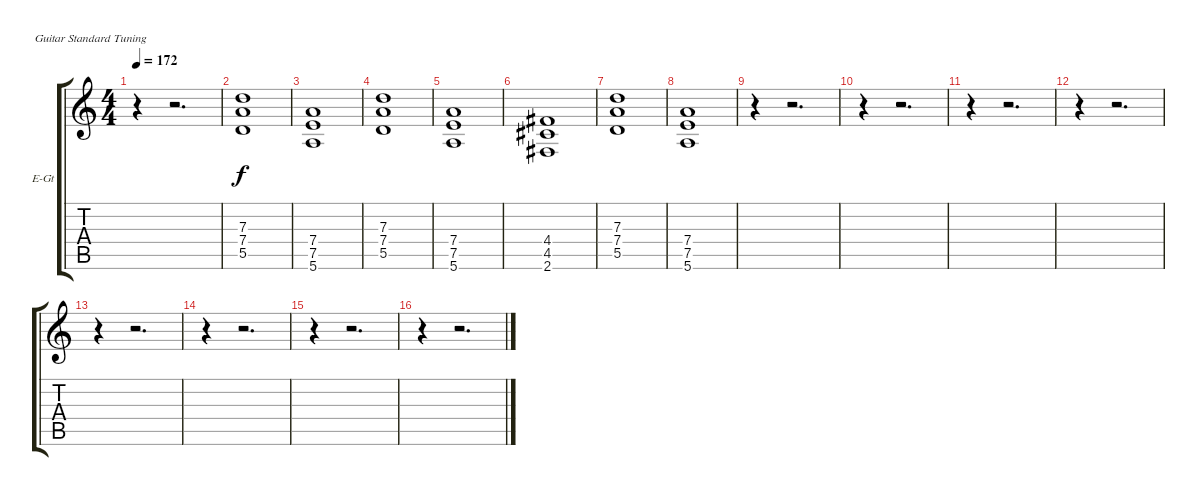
\bracketExtendMode groupsimilarinstruments
\firstSystemTrackNameOrientation horizontal
\otherSystemsTrackNameOrientation horizontal
\track ("Гитара" "E-Gt") {instrument distortionguitar}
\staff {score tabs}
\tuning (E4 B3 G3 D3 A2 E2)
\ts (4 4)
\tempo 172
\clef g2
\ks c
r.4{dy f} r.2{d} |
(7.3 7.4 5.5).1 |
(7.4 7.5 5.6).1 |
(7.3 7.4 5.5).1 |
(7.4 7.5 5.6).1 |
(4.4 4.5 2.6).1 |
(7.3 7.4 5.5).1 |
(7.4 7.5 5.6).1 |
r.4 r.2{d} |
r.4 r.2{d} |
r.4 r.2{d} |
r.4 r.2{d} |
r.4 r.2{d} |
r.4 r.2{d} |
r.4 r.2{d} |
r.4 r.2{d}
